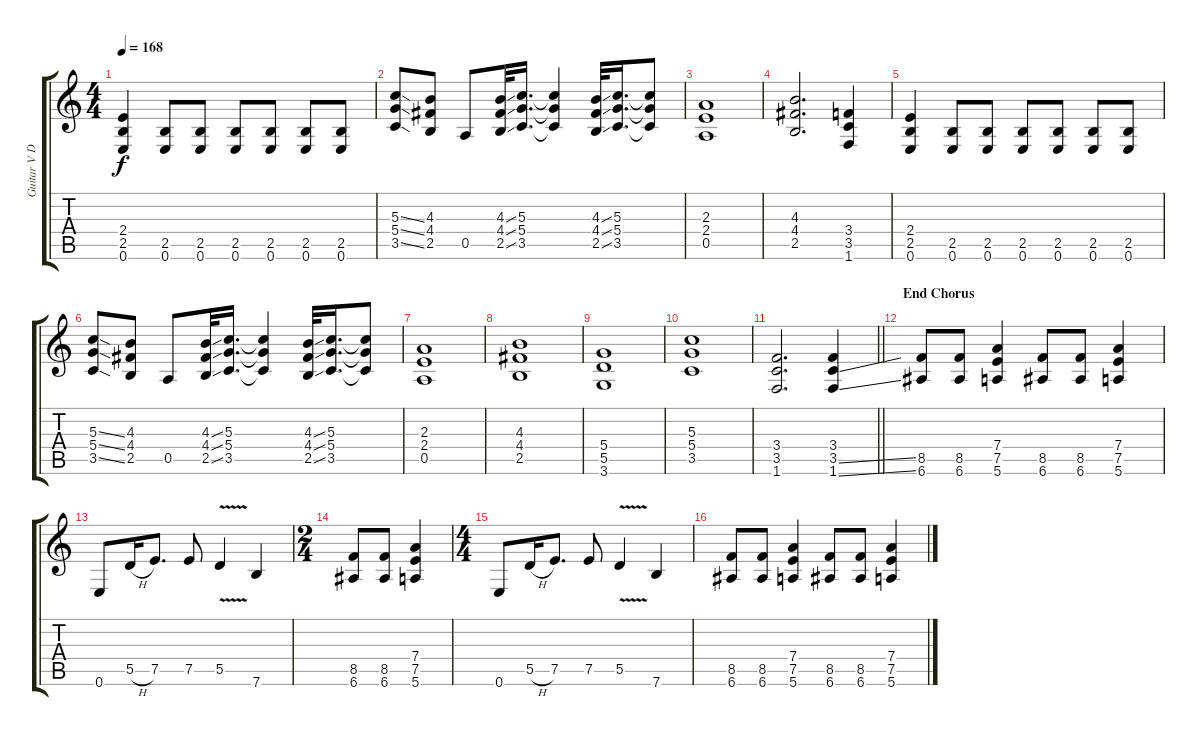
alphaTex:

\track ("Guitar V Distortion" "Guitar V D") {instrument distortionguitar}
\staff {score tabs}
\tuning (E4 B3 G3 D3 A2 E2) {hide}
\ts (4 4)
\tempo 168
\clef g2
\ks c
(2.4 2.5 0.6).4{dy f} (2.5 0.6).8 (2.5 0.6).8 (2.5 0.6).8 (2.5 0.6).8 (2.5 0.6).8 (2.5 0.6).8 |
(5.3{ss} 5.4{ss} 3.5{ss}).8 (4.3 4.4 2.5).8 0.5.8 (4.3{ss} 4.4{ss} 2.5{ss}).32 (5.3 5.4 3.5).16{d} (5.3{t} 5.4{t} 3.5{t}).4 (4.3{ss} 4.4{ss} 2.5{ss}).32 (5.3 5.4 3.5).16{d} (5.3{t} 5.4{t} 3.5{t}).8 |
(2.3 2.4 0.5).1 |
(4.3 4.4 2.5).2{d} (3.4 3.5 1.6).4 |
(2.4 2.5 0.6).4 (2.5 0.6).8 (2.5 0.6).8 (2.5 0.6).8 (2.5 0.6).8 (2.5 0.6).8 (2.5 0.6).8 |
(5.3{ss} 5.4{ss} 3.5{ss}).8 (4.3 4.4 2.5).8 0.5.8 (4.3{ss} 4.4{ss} 2.5{ss}).32 (5.3 5.4 3.5).16{d} (5.3{t} 5.4{t} 3.5{t}).4 (4.3{ss} 4.4{ss} 2.5{ss}).32 (5.3 5.4 3.5).16{d} (5.3{t} 5.4{t} 3.5{t}).8 |
(2.3 2.4 0.5).1 |
(4.3 4.4 2.5).1 |
(5.4 5.5 3.6).1 |
(5.3 5.4 3.5).1 |
\barLineRight lightlight
(3.4 3.5 1.6).2{d} (3.4 3.5{ss} 1.6{ss}).4 |
\section ("" "End Chorus")
(8.5 6.6).8 (8.5 6.6).8 (7.4 7.5 5.6).4 (8.5 6.6).8 (8.5 6.6).8 (7.4 7.5 5.6).4 |
0.6.8 5.5{h}.16 7.5.8{d} 7.5.8 5.5{v}.4 7.6.4 |
\ts (2 4)
(8.5 6.6).8 (8.5 6.6).8 (7.4 7.5 5.6).4 |
\ts (4 4)
0.6.8 5.5{h}.16 7.5.8{d} 7.5.8 5.5{v}.4 7.6.4 |
(8.5 6.6).8 (8.5 6.6).8 (7.4 7.5 5.6).4 (8.5 6.6).8 (8.5 6.6).8 (7.4 7.5 5.6).4
